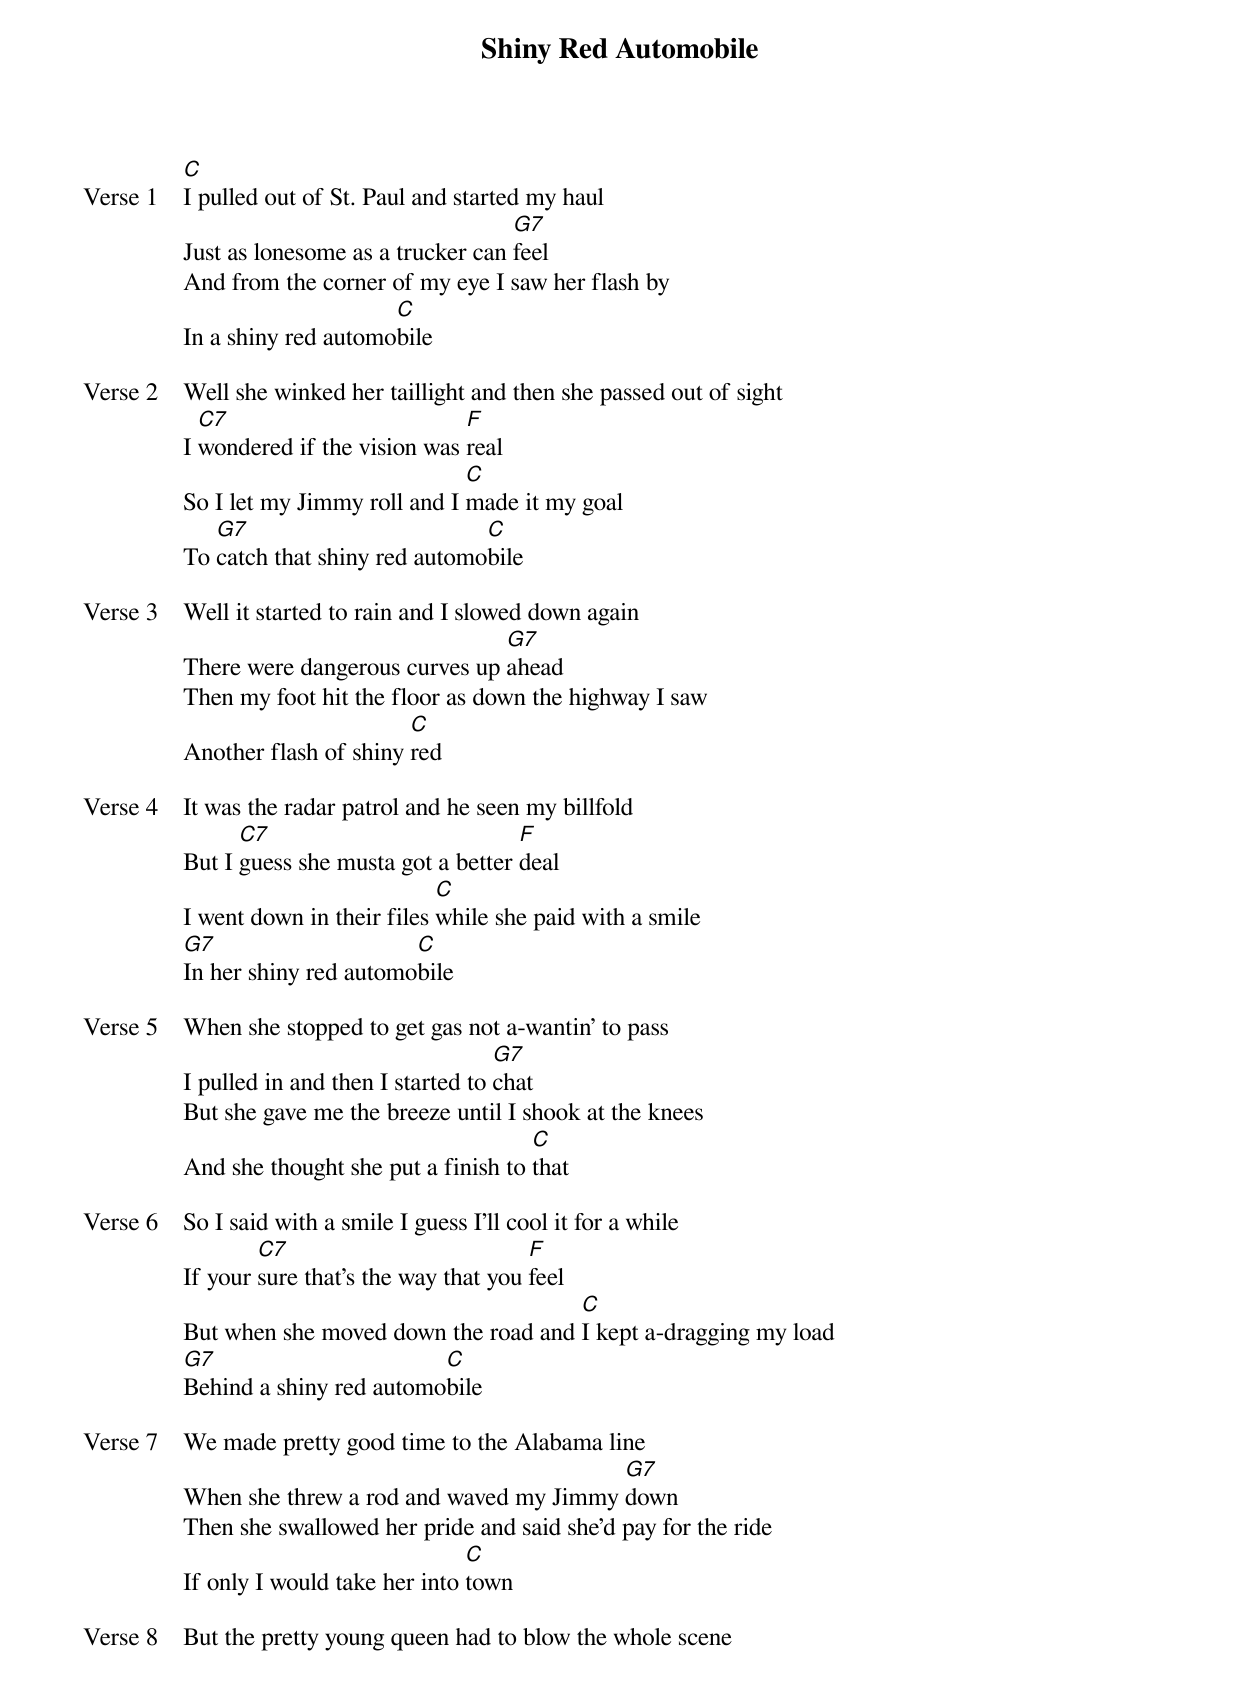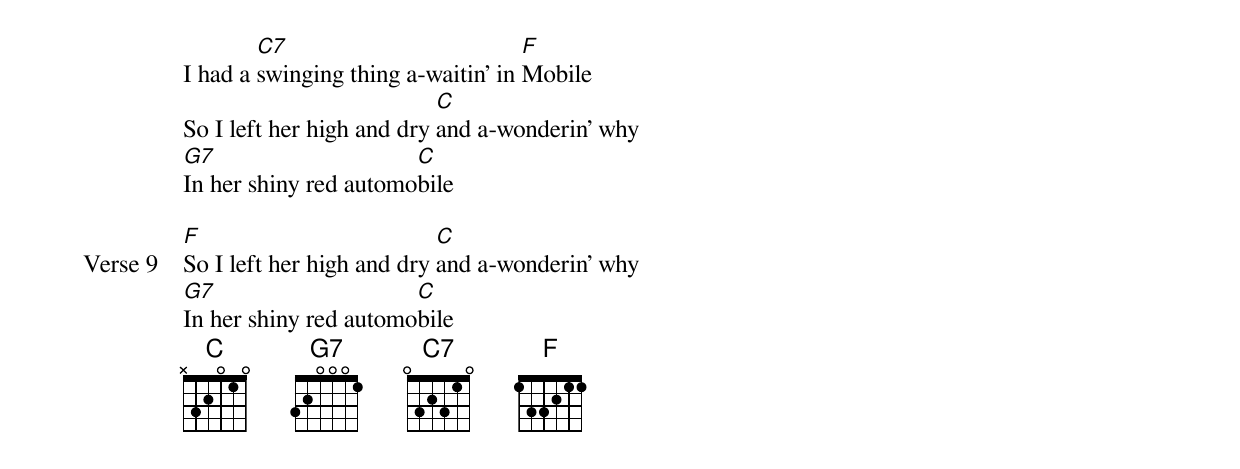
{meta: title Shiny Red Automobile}
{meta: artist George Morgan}
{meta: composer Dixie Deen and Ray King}

{start_of_verse: Verse 1}
[C]I pulled out of St. Paul and started my haul
Just as lonesome as a trucker can [G7]feel
And from the corner of my eye I saw her flash by
In a shiny red automo[C]bile
{end_of_verse}

{start_of_verse: Verse 2}
Well she winked her taillight and then she passed out of sight
I [C7]wondered if the vision was [F]real
So I let my Jimmy roll and I [C]made it my goal
To [G7]catch that shiny red automo[C]bile
{end_of_verse}

{start_of_verse: Verse 3}
Well it started to rain and I slowed down again
There were dangerous curves up [G7]ahead
Then my foot hit the floor as down the highway I saw
Another flash of shiny [C]red
{end_of_verse}

{start_of_verse: Verse 4}
It was the radar patrol and he seen my billfold
But I [C7]guess she musta got a better [F]deal
I went down in their files [C]while she paid with a smile
[G7]In her shiny red automo[C]bile
{end_of_verse}

{start_of_verse: Verse 5}
When she stopped to get gas not a-wantin' to pass
I pulled in and then I started to [G7]chat
But she gave me the breeze until I shook at the knees
And she thought she put a finish to [C]that
{end_of_verse}

{start_of_verse: Verse 6}
So I said with a smile I guess I'll cool it for a while
If your [C7]sure that's the way that you [F]feel
But when she moved down the road and [C]I kept a-dragging my load
[G7]Behind a shiny red automo[C]bile
{end_of_verse}

{start_of_verse: Verse 7}
We made pretty good time to the Alabama line
When she threw a rod and waved my Jimmy [G7]down
Then she swallowed her pride and said she'd pay for the ride
If only I would take her into [C]town
{end_of_verse}

{start_of_verse: Verse 8}
But the pretty young queen had to blow the whole scene
I had a [C7]swinging thing a-waitin' in [F]Mobile
So I left her high and dry [C]and a-wonderin' why
[G7]In her shiny red automo[C]bile
{end_of_verse}

{start_of_verse: Verse 9}
[F]So I left her high and dry [C]and a-wonderin' why
[G7]In her shiny red automo[C]bile
{end_of_verse}
